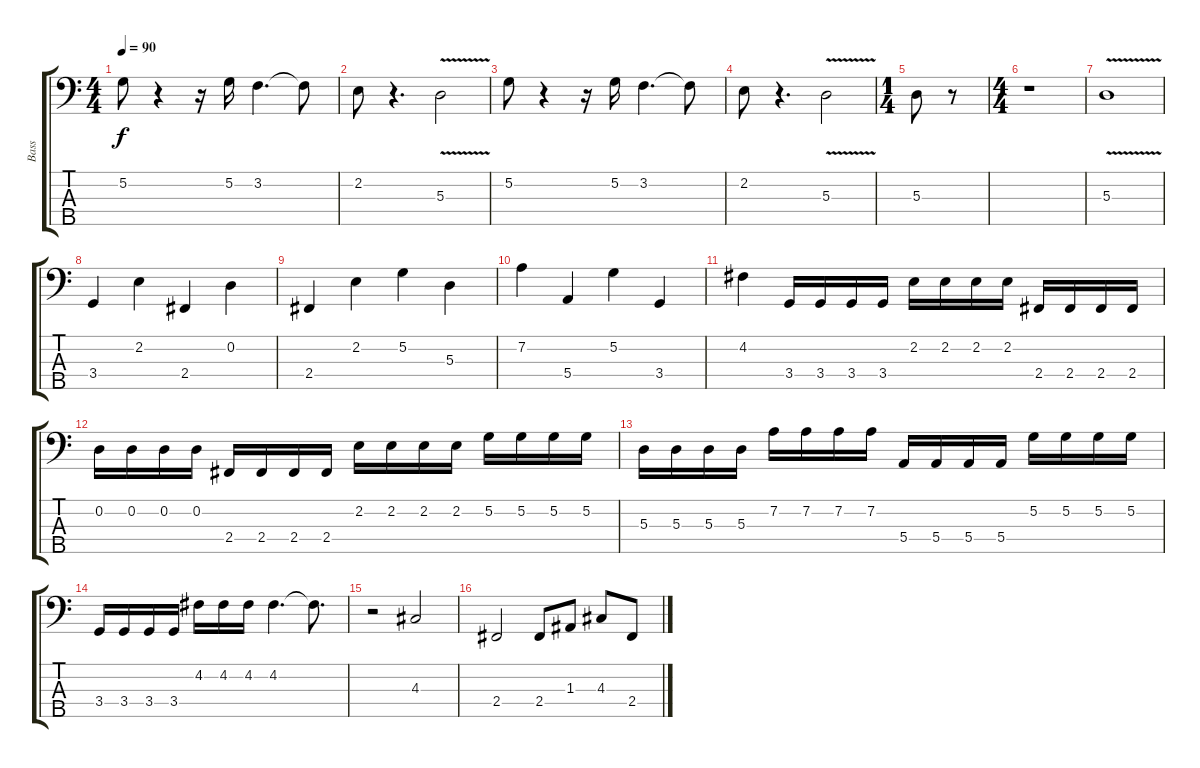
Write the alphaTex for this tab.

\track ("Bass" "Bass") {instrument electricbassfinger}
\staff {score tabs}
\tuning (G2 D2 A1 E1 B0) {hide}
\ts (4 4)
\tempo 90
\clef f4
\ks c
5.2.8{dy f} r.4 r.16 5.2.16 3.2.4{d} 3.2{t}.8 |
2.2.8 r.4{d} 5.3{v}.2 |
5.2.8 r.4 r.16 5.2.16 3.2.4{d} 3.2{t}.8 |
2.2.8 r.4{d} 5.3{v}.2 |
\ts (1 4)
5.3.8 r.8 |
\ts (4 4)
r.1 |
5.3{v}.1 |
3.4.4 2.2.4 2.4.4 0.2.4 |
2.4.4 2.2.4 5.2.4 5.3.4 |
7.2.4 5.4.4 5.2.4 3.4.4 |
4.2.4 3.4.16 3.4.16 3.4.16 3.4.16 2.2.16 2.2.16 2.2.16 2.2.16 2.4.16 2.4.16 2.4.16 2.4.16 |
0.2.16 0.2.16 0.2.16 0.2.16 2.4.16 2.4.16 2.4.16 2.4.16 2.2.16 2.2.16 2.2.16 2.2.16 5.2.16 5.2.16 5.2.16 5.2.16 |
5.3.16 5.3.16 5.3.16 5.3.16 7.2.16 7.2.16 7.2.16 7.2.16 5.4.16 5.4.16 5.4.16 5.4.16 5.2.16 5.2.16 5.2.16 5.2.16 |
3.4.16 3.4.16 3.4.16 3.4.16 4.2.16 4.2.16 4.2.16 4.2.4{d} 4.2{t}.8{d} |
r.2 4.3.2 |
2.4.2 2.4.8 1.3.8 4.3.8 2.4.8
